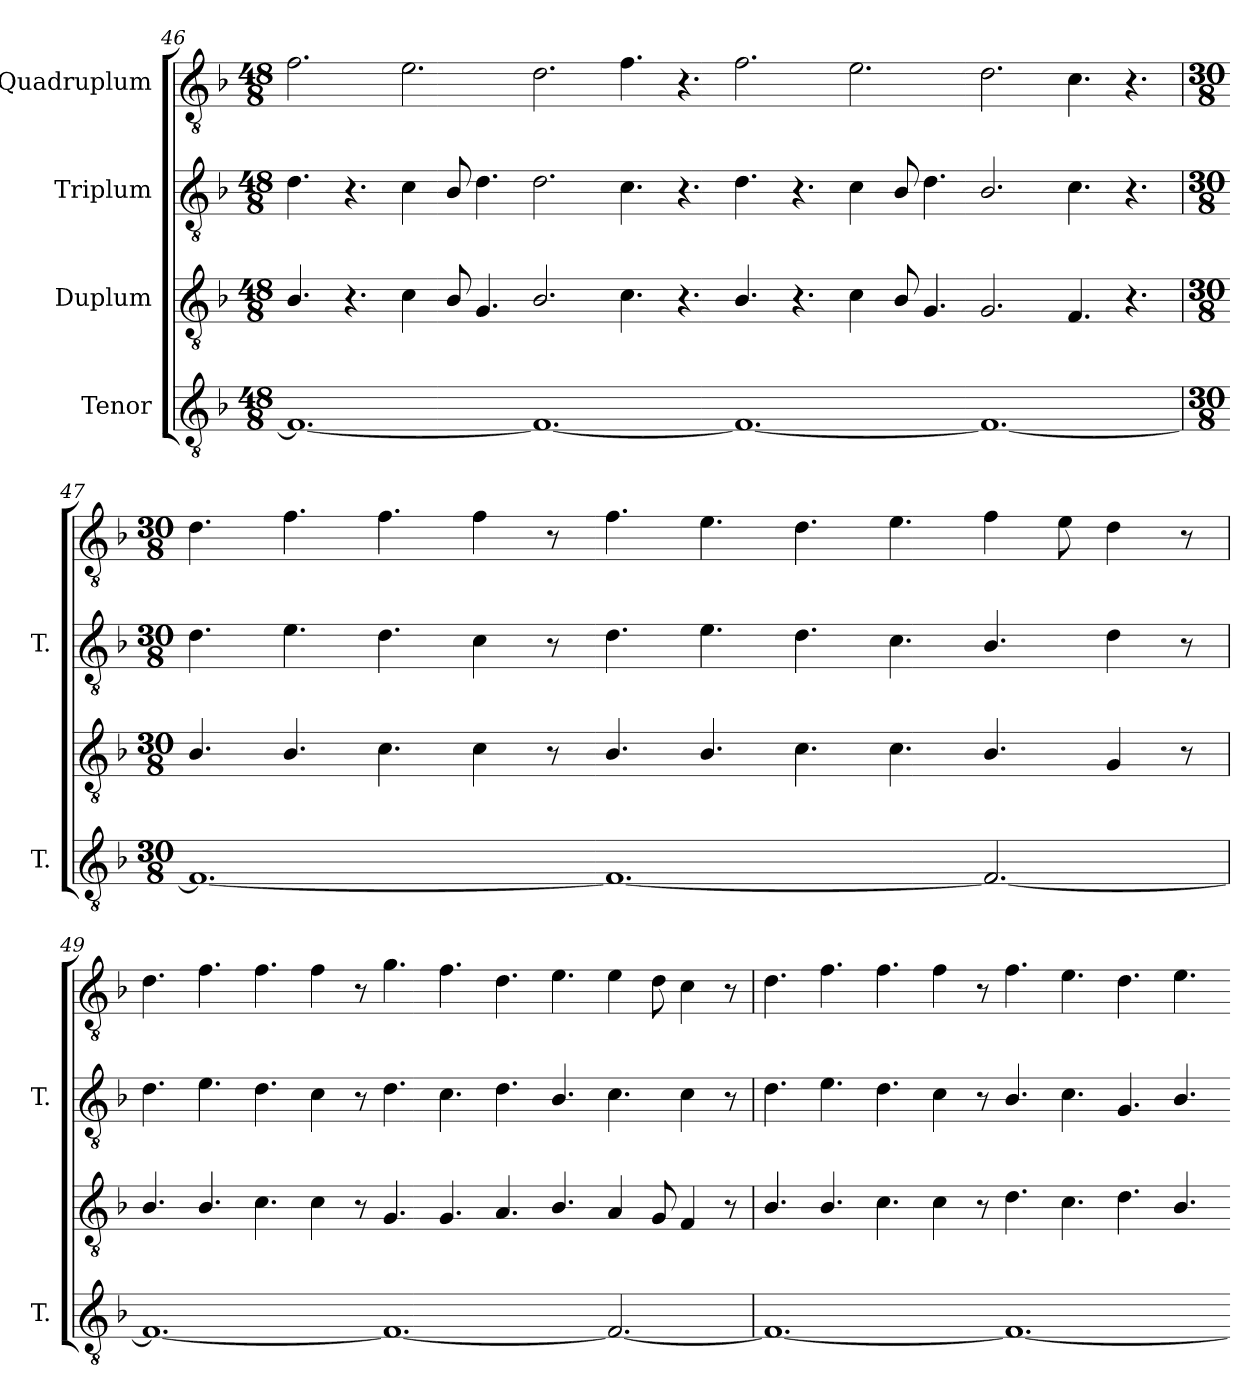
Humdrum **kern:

**kern	**kern	**kern	**kern
*part4	*part3	*part2	*part1
*staff4	*staff3	*staff2	*staff1
*I"Tenor	*I"Duplum	*I"Triplum	*I"Quadruplum
*I'T.	*	*I'T.	*
*clefGv2	*clefGv2	*clefGv2	*clefGv2
*ITrd7c12	*ITrd7c12	*ITrd7c12	*ITrd7c12
*k[b-]	*k[b-]	*k[b-]	*k[b-]
*F:	*F:	*F:	*F:
*M48/8	*M48/8	*M48/8	*M48/8
=46	=46	=46	=46
1.FFi_	4.BB-i/	4.Di\	2.Fi\
.	4.r	4.r	.
.	4Ci\	4Ci\	2.Ei\
.	8BB-i/	8BB-i/	.
.	4.GGi/	4.Di\	.
1.FFi_	2.BB-i/	2.Di\	2.Di\
.	4.Ci\	4.Ci\	4.Fi\
.	4.r	4.r	4.r
1.FFi_	4.BB-i/	4.Di\	2.Fi\
.	4.r	4.r	.
.	4Ci\	4Ci\	2.Ei\
.	8BB-i/	8BB-i/	.
.	4.GGi/	4.Di\	.
1.FFi_	2.GGi/	2.BB-i/	2.Di\
.	4.FFi/	4.Ci\	4.Ci\
.	4.r	4.r	4.r
=47	=47	=47	=47
*M30/8	*M30/8	*M30/8	*M30/8
1.FFi_	4.BB-i/	4.Di\	4.Di\
.	4.BB-i/	4.Ei\	4.Fi\
.	4.Ci\	4.Di\	4.Fi\
.	4Ci\	4Ci\	4Fi\
.	8r	8r	8r
!!LO:LB:g=z
=48-	=48-	=48-	=48-
1.FFi_	4.BB-i/	4.Di\	4.Fi\
.	4.BB-i/	4.Ei\	4.Ei\
.	4.Ci\	4.Di\	4.Di\
.	4.Ci\	4.Ci\	4.Ei\
2.FFi/_	4.BB-i/	4.BB-i/	4Fi\
.	.	.	8Ei\
.	4GGi/	4Di\	4Di\
.	8r	8r	8r
=49	=49	=49	=49
1.FFi_	4.BB-i/	4.Di\	4.Di\
.	4.BB-i/	4.Ei\	4.Fi\
.	4.Ci\	4.Di\	4.Fi\
.	4Ci\	4Ci\	4Fi\
.	8r	8r	8r
1.FFi_	4.GGi/	4.Di\	4.Gi\
.	4.GGi/	4.Ci\	4.Fi\
.	4.AAi/	4.Di\	4.Di\
.	4.BB-i/	4.BB-i/	4.Ei\
2.FFi/_	4AAi/	4.Ci\	4Ei\
.	8GGi/	.	8Di\
.	4FFi/	4Ci\	4Ci\
.	8r	8r	8r
=50	=50	=50	=50
1.FFi_	4.BB-i/	4.Di\	4.Di\
.	4.BB-i/	4.Ei\	4.Fi\
.	4.Ci\	4.Di\	4.Fi\
.	4Ci\	4Ci\	4Fi\
.	8r	8r	8r
1.FFi_	4.Di\	4.BB-i/	4.Fi\
.	4.Ci\	4.Ci\	4.Ei\
.	4.Di\	4.GGi/	4.Di\
.	4.BB-i/	4.BB-i/	4.Ei\
=-	=-	=-	=-
*-	*-	*-	*-
